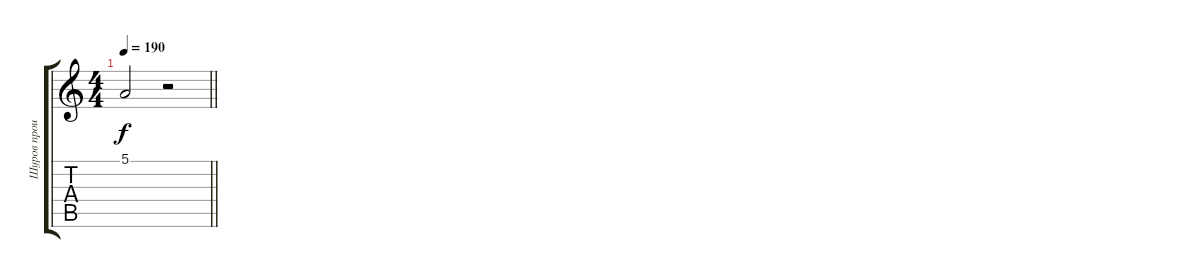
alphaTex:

\track ("Шуров проигрыш" "Шуров прои") {instrument lead1square}
\staff {score tabs}
\tuning (E4 B3 G3 D3 A2 E2) {hide}
\ts (4 4)
\tempo 190
\clef g2
\barLineRight lightlight
\ks c
5.1{t}.2{dy f} r.2
